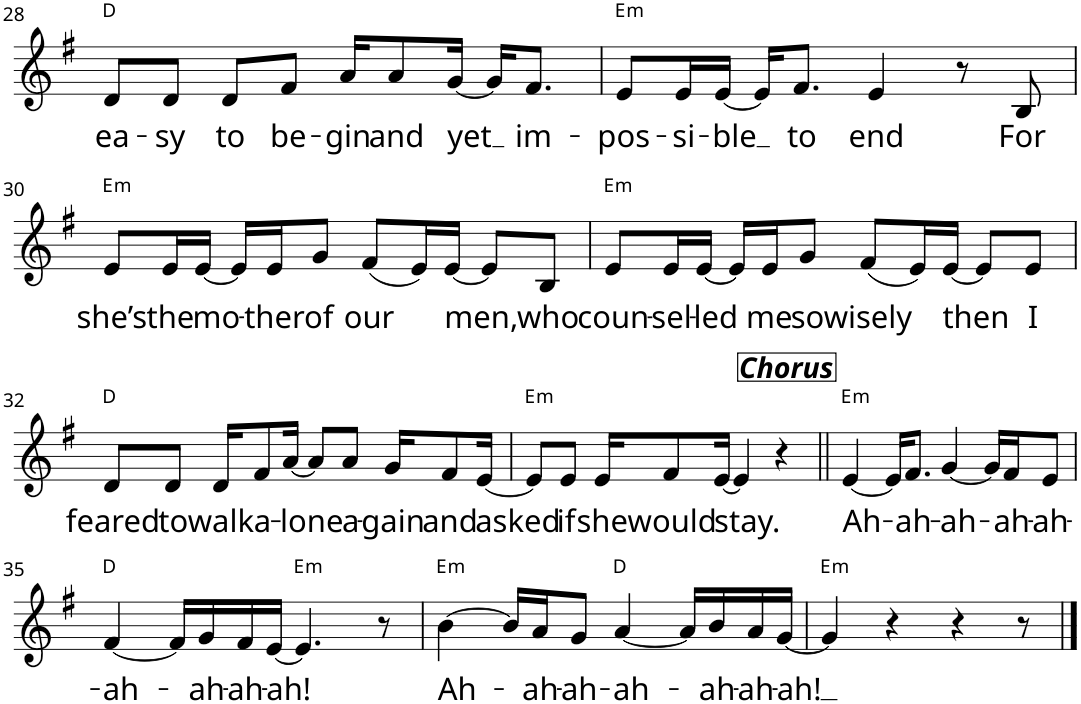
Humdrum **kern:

**kern	**text	**harte
*part1	*part1	*part1
*staff1	*staff1	*
*I"P1	*	*
!!LO:PB:g=z
*clefG2	*	*
*k[f#]	*	*
*G:	*	*
*M4/4	*	*
=28	=28	=28
!	!LO:LY:b	!
8d/L	ea-	D:maj
!	!LO:LY:b	!
8d/J	-sy	.
!	!LO:LY:b	!
8d/L	to	.
!	!LO:LY:b	!
8f#/J	be-	.
!	!LO:LY:b	!
16a/KL	-gin	.
!	!LO:LY:b	!
8a/	and	.
!	!LO:LY:b	!
[16g/Jk	yet	.
16g/KL]	.	.
!	!LO:LY:b	!
8.f#/J	im-	.
=29	=29	=29
!	!LO:LY:b	!LO:H:kt=m
8e/L	-pos-	E:min
!	!LO:LY:b	!
16e/L	-si-	.
!	!LO:LY:b	!
[16e/JJ	-ble	.
16e/KL]	.	.
!	!LO:LY:b	!
8.f#/J	to	.
!	!LO:LY:b	!
4e/	end	.
8r	.	.
!	!LO:LY:b	!
8B/	For	.
!!LO:LB:g=z
=30	=30	=30
!	!LO:LY:b	!LO:H:kt=m
8e/L	she’s	E:min
!	!LO:LY:b	!
16e/L	the	.
!	!LO:LY:b	!
[16e/JJ	mo-	.
16e/LL]	.	.
!	!LO:LY:b	!
16e/J	-ther	.
!	!LO:LY:b	!
8g/J	of	.
!	!LO:LY:b	!
(8f#/L	our	.
16e/L)	.	.
!	!LO:LY:b	!
[16e/JJ	men,	.
8e/L]	.	.
!	!LO:LY:b	!
8B/J	who	.
=31	=31	=31
!	!LO:LY:b	!LO:H:kt=m
8e/L	coun-	E:min
!	!LO:LY:b	!
16e/L	-sel-	.
!	!LO:LY:b	!
[16e/JJ	-led	.
16e/LL]	.	.
!	!LO:LY:b	!
16e/J	me	.
!	!LO:LY:b	!
8g/J	so	.
!	!LO:LY:b	!
(8f#/L	wisely	.
16e/L)	.	.
!	!LO:LY:b	!
[16e/JJ	then	.
8e/L]	.	.
!	!LO:LY:b	!
8e/J	I	.
!!LO:LB:g=z
=32	=32	=32
!	!LO:LY:b	!
8d/L	feared	D:maj
!	!LO:LY:b	!
8d/J	to	.
!	!LO:LY:b	!
16d/KL	walk	.
!	!LO:LY:b	!
8f#/	a-	.
!	!LO:LY:b	!
[16a/Jk	-lone	.
8a/L]	.	.
!	!LO:LY:b	!
8a/J	a-	.
!	!LO:LY:b	!
16g/KL	-gain	.
!	!LO:LY:b	!
8f#/	and	.
!	!LO:LY:b	!
[16e/Jk	asked	.
=33	=33	=33
!	!	!LO:H:kt=m
8e/L]	.	E:min
!	!LO:LY:b	!
8e/J	if	.
!	!LO:LY:b	!
16e/KL	she	.
!	!LO:LY:b	!
8f#/	would	.
!	!LO:LY:b	!
[16e/Jk	stay.	.
4e/]	.	.
4r	.	.
=34||	=34||	=34||
!LO:TX:a:Bi:t=Chorus	!	!
!	!LO:LY:b	!LO:H:kt=m
[4e/	Ah-	E:min
16e/KL]	.	.
!	!LO:LY:b	!
8.f#/J	-ah-	.
!	!LO:LY:b	!
[4g/	-ah-	.
16g/LL]	.	.
!	!LO:LY:b	!
16f#/J	-ah-	.
!	!LO:LY:b	!
8e/J	-ah-	.
!!LO:LB:g=z
=35	=35	=35
!	!LO:LY:b	!
[4f#/	-ah-	D:maj
16f#/LL]	.	.
!	!LO:LY:b	!
16g/	-ah-	.
!	!LO:LY:b	!
16f#/	-ah-	.
!	!LO:LY:b	!
[16e/JJ	-ah!	.
!	!	!LO:H:kt=m
4.e/]	.	E:min
8r	.	.
=36	=36	=36
!	!LO:LY:b	!LO:H:kt=m
[4b\	Ah-	E:min
16b/LL]	.	.
!	!LO:LY:b	!
16a/J	-ah-	.
!	!LO:LY:b	!
8g/J	-ah-	.
!	!LO:LY:b	!
[4a/	-ah-	D:maj
16a/LL]	.	.
!	!LO:LY:b	!
16b/	-ah-	.
!	!LO:LY:b	!
16a/	-ah-	.
!	!LO:LY:b	!
[16g/JJ	-ah!	.
=37	=37	=37
!	!	!LO:H:kt=m
4g/]	.	E:min
4r	.	.
4r	.	.
8r	.	.
==	==	==
*-	*-	*-
